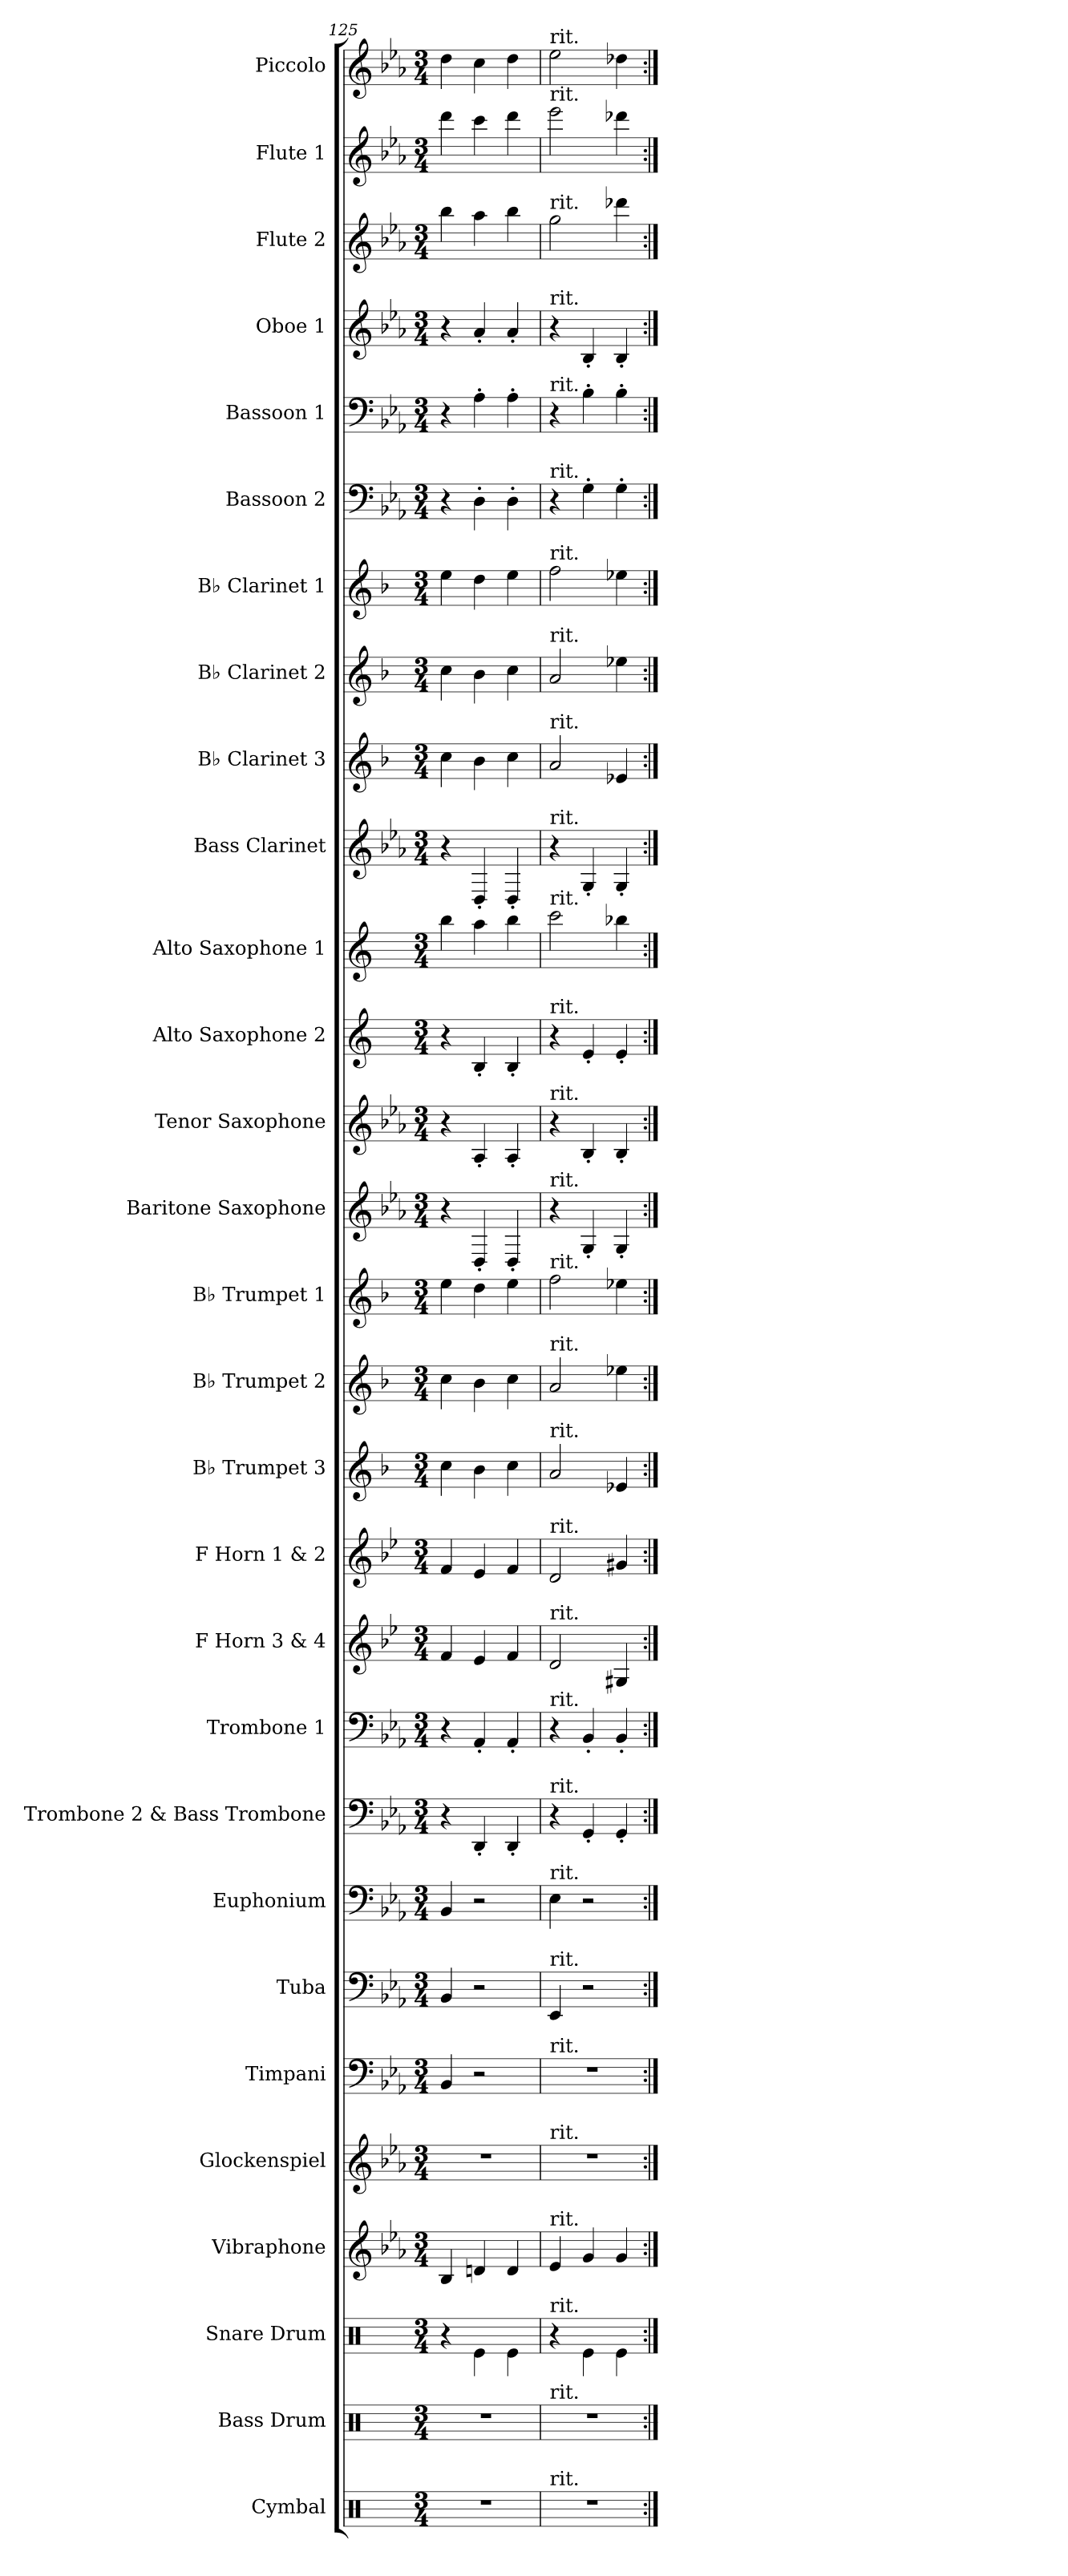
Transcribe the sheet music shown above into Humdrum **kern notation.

**kern	**kern	**kern	**kern	**kern	**kern	**kern	**kern	**kern	**kern	**kern	**kern	**kern	**kern	**kern	**kern	**kern	**kern	**kern	**kern	**kern	**kern	**kern	**kern	**kern	**kern	**kern	**kern	**kern
*part29	*part28	*part27	*part26	*part25	*part24	*part23	*part22	*part21	*part20	*part19	*part18	*part17	*part16	*part15	*part14	*part13	*part12	*part11	*part10	*part9	*part8	*part7	*part6	*part5	*part4	*part3	*part2	*part1
*staff29	*staff28	*staff27	*staff26	*staff25	*staff24	*staff23	*staff22	*staff21	*staff20	*staff19	*staff18	*staff17	*staff16	*staff15	*staff14	*staff13	*staff12	*staff11	*staff10	*staff9	*staff8	*staff7	*staff6	*staff5	*staff4	*staff3	*staff2	*staff1
*I"Cymbal	*I"Bass Drum	*I"Snare Drum	*I"Vibraphone	*I"Glockenspiel	*I"Timpani	*I"Tuba	*I"Euphonium	*I"Trombone 2 &amp; Bass Trombone	*I"Trombone 1	*I"F Horn 3 &amp; 4	*I"F Horn 1 &amp; 2	*I"B♭ Trumpet 3	*I"B♭ Trumpet 2	*I"B♭ Trumpet 1	*I"Baritone Saxophone	*I"Tenor Saxophone	*I"Alto Saxophone 2	*I"Alto Saxophone 1	*I"Bass Clarinet	*I"B♭ Clarinet 3	*I"B♭ Clarinet 2	*I"B♭ Clarinet 1	*I"Bassoon 2	*I"Bassoon 1	*I"Oboe 1	*I"Flute 2	*I"Flute 1	*I"Piccolo
*I'Cym.	*I'B. Dr.	*I'Sn. Dr.	*I'Vib.	*I'Glk.	*I'Timp.	*I'Tba.	*I'Euph.	*I'Tbn. 2 B. Tbn.	*I'Tbn. 1	*I'F Hn. 3 4	*I'F Hn. 1 2	*I'B♭ Tpt. 3	*I'B♭ Tpt. 2	*I'B♭ Tpt. 1	*I'Bar. Sax.	*I'T. Sax.	*I'A. Sax. 2	*I'A. Sax. 1	*I'B. Cl.	*I'B♭ Cl. 3	*I'B♭ Cl. 2	*I'B♭ Cl. 1	*I'Bsn. 2	*I'Bsn. 1	*I'Ob. 1	*I'Fl. 2	*I'Fl. 1	*I'Picc.
*clefX	*clefX	*clefX	*clefG2	*clefG2	*clefF4	*clefF4	*clefF4	*clefF4	*clefF4	*clefG2	*clefG2	*clefG2	*clefG2	*clefG2	*clefG2	*clefG2	*clefG2	*clefG2	*clefG2	*clefG2	*clefG2	*clefG2	*clefF4	*clefF4	*clefG2	*clefG2	*clefG2	*clefG2
*	*	*	*	*ITrd-14c-24	*	*	*	*	*	*ITrd4c7	*ITrd4c7	*ITrd1c2	*ITrd1c2	*ITrd1c2	*ITrd12c21	*ITrd8c14	*ITrd5c9	*ITrd5c9	*ITrd8c14	*ITrd1c2	*ITrd1c2	*ITrd1c2	*	*	*	*	*	*ITrd-7c-12
*k[]	*k[]	*k[]	*k[b-e-a-]	*k[b-e-a-]	*k[b-e-a-]	*k[b-e-a-]	*k[b-e-a-]	*k[b-e-a-]	*k[b-e-a-]	*k[b-e-a-]	*k[b-e-a-]	*k[b-e-a-]	*k[b-e-a-]	*k[b-e-a-]	*k[b-e-a-]	*k[b-e-a-]	*k[b-e-a-]	*k[b-e-a-]	*k[b-e-a-]	*k[b-e-a-]	*k[b-e-a-]	*k[b-e-a-]	*k[b-e-a-]	*k[b-e-a-]	*k[b-e-a-]	*k[b-e-a-]	*k[b-e-a-]	*k[b-e-a-]
*M3/4	*M3/4	*M3/4	*M3/4	*M3/4	*M3/4	*M3/4	*M3/4	*M3/4	*M3/4	*M3/4	*M3/4	*M3/4	*M3/4	*M3/4	*M3/4	*M3/4	*M3/4	*M3/4	*M3/4	*M3/4	*M3/4	*M3/4	*M3/4	*M3/4	*M3/4	*M3/4	*M3/4	*M3/4
=125	=125	=125	=125	=125	=125	=125	=125	=125	=125	=125	=125	=125	=125	=125	=125	=125	=125	=125	=125	=125	=125	=125	=125	=125	=125	=125	=125	=125
2.r	2.r	4r	4B-/	2.r	4BB-/	4BB-/	4BB-/	4r	4r	4B-/	4B-/	4b-\	4b-\	4dd\	4r	4r	4r	4dd\	4r	4b-\	4b-\	4dd\	4r	4r	4r	4bb-\	4ddd\	4ddd\
.	.	4Re\	4dn/	.	2r	2r	2r	4DD'/	4AA-'/	4A-/	4A-/	4a-\	4a-\	4cc\	4DD'/	4AA-'/	4D'/	4cc\	4DD'/	4a-\	4a-\	4cc\	4D'\	4A-'\	4a-'/	4aa-\	4ccc\	4ccc\
.	.	4Re\	4d/	.	.	.	.	4DD'/	4AA-'/	4B-/	4B-/	4b-\	4b-\	4dd\	4DD'/	4AA-'/	4D'/	4dd\	4DD'/	4b-\	4b-\	4dd\	4D'\	4A-'\	4a-'/	4bb-\	4ddd\	4ddd\
=126	=126	=126	=126	=126	=126	=126	=126	=126	=126	=126	=126	=126	=126	=126	=126	=126	=126	=126	=126	=126	=126	=126	=126	=126	=126	=126	=126	=126
!	!	!	!	!	!	!	!	!	!	!	!	!	!	!	!	!	!	!	!	!	!	!	!	!	!	!	!	!LO:TX:a:t=rit.
!	!	!	!	!	!	!	!	!	!	!	!	!	!	!	!	!	!	!	!	!	!	!	!	!	!	!	!LO:TX:a:t=rit.	!
!	!	!	!	!	!	!	!	!	!	!	!	!	!	!	!	!	!	!	!	!	!	!	!	!	!	!LO:TX:a:t=rit.	!	!
!	!	!	!	!	!	!	!	!	!	!	!	!	!	!	!	!	!	!	!	!	!	!	!	!	!LO:TX:a:t=rit.	!	!	!
!	!	!	!	!	!	!	!	!	!	!	!	!	!	!	!	!	!	!	!	!	!	!	!	!LO:TX:a:t=rit.	!	!	!	!
!	!	!	!	!	!	!	!	!	!	!	!	!	!	!	!	!	!	!	!	!	!	!	!LO:TX:a:t=rit.	!	!	!	!	!
!	!	!	!	!	!	!	!	!	!	!	!	!	!	!	!	!	!	!	!	!	!	!LO:TX:a:t=rit.	!	!	!	!	!	!
!	!	!	!	!	!	!	!	!	!	!	!	!	!	!	!	!	!	!	!	!	!LO:TX:a:t=rit.	!	!	!	!	!	!	!
!	!	!	!	!	!	!	!	!	!	!	!	!	!	!	!	!	!	!	!	!LO:TX:a:t=rit.	!	!	!	!	!	!	!	!
!	!	!	!	!	!	!	!	!	!	!	!	!	!	!	!	!	!	!	!LO:TX:a:t=rit.	!	!	!	!	!	!	!	!	!
!	!	!	!	!	!	!	!	!	!	!	!	!	!	!	!	!	!	!LO:TX:a:t=rit.	!	!	!	!	!	!	!	!	!	!
!	!	!	!	!	!	!	!	!	!	!	!	!	!	!	!	!	!LO:TX:a:t=rit.	!	!	!	!	!	!	!	!	!	!	!
!	!	!	!	!	!	!	!	!	!	!	!	!	!	!	!	!LO:TX:a:t=rit.	!	!	!	!	!	!	!	!	!	!	!	!
!	!	!	!	!	!	!	!	!	!	!	!	!	!	!	!LO:TX:a:t=rit.	!	!	!	!	!	!	!	!	!	!	!	!	!
!	!	!	!	!	!	!	!	!	!	!	!	!	!	!LO:TX:a:t=rit.	!	!	!	!	!	!	!	!	!	!	!	!	!	!
!	!	!	!	!	!	!	!	!	!	!	!	!	!LO:TX:a:t=rit.	!	!	!	!	!	!	!	!	!	!	!	!	!	!	!
!	!	!	!	!	!	!	!	!	!	!	!	!LO:TX:a:t=rit.	!	!	!	!	!	!	!	!	!	!	!	!	!	!	!	!
!	!	!	!	!	!	!	!	!	!	!	!LO:TX:a:t=rit.	!	!	!	!	!	!	!	!	!	!	!	!	!	!	!	!	!
!	!	!	!	!	!	!	!	!	!	!LO:TX:a:t=rit.	!	!	!	!	!	!	!	!	!	!	!	!	!	!	!	!	!	!
!	!	!	!	!	!	!	!	!	!LO:TX:a:t=rit.	!	!	!	!	!	!	!	!	!	!	!	!	!	!	!	!	!	!	!
!	!	!	!	!	!	!	!	!LO:TX:a:t=rit.	!	!	!	!	!	!	!	!	!	!	!	!	!	!	!	!	!	!	!	!
!	!	!	!	!	!	!	!LO:TX:a:t=rit.	!	!	!	!	!	!	!	!	!	!	!	!	!	!	!	!	!	!	!	!	!
!	!	!	!	!	!	!LO:TX:a:t=rit.	!	!	!	!	!	!	!	!	!	!	!	!	!	!	!	!	!	!	!	!	!	!
!	!	!	!	!	!LO:TX:a:t=rit.	!	!	!	!	!	!	!	!	!	!	!	!	!	!	!	!	!	!	!	!	!	!	!
!	!	!	!	!LO:TX:a:t=rit.	!	!	!	!	!	!	!	!	!	!	!	!	!	!	!	!	!	!	!	!	!	!	!	!
!	!	!	!LO:TX:a:t=rit.	!	!	!	!	!	!	!	!	!	!	!	!	!	!	!	!	!	!	!	!	!	!	!	!	!
!	!	!LO:TX:a:t=rit.	!	!	!	!	!	!	!	!	!	!	!	!	!	!	!	!	!	!	!	!	!	!	!	!	!	!
!	!LO:TX:a:t=rit.	!	!	!	!	!	!	!	!	!	!	!	!	!	!	!	!	!	!	!	!	!	!	!	!	!	!	!
!LO:TX:a:t=rit.	!	!	!	!	!	!	!	!	!	!	!	!	!	!	!	!	!	!	!	!	!	!	!	!	!	!	!	!
2.r	2.r	4r	4e-/	2.r	2.r	4EE-/	4E-\	4r	4r	2G/	2G/	2g/	2g/	2ee-\	4r	4r	4r	2ee-\	4r	2g/	2g/	2ee-\	4r	4r	4r	2gg\	2eee-\	2eee-\
.	.	4Re\	4g/	.	.	2r	2r	4GG'/	4BB-'/	.	.	.	.	.	4GG'/	4BB-'/	4G'/	.	4GG'/	.	.	.	4G'\	4B-'\	4B-'/	.	.	.
.	.	4Re\	4g/	.	.	.	.	4GG'/	4BB-'/	4C#X/	4c#X/	4d-X/	4dd-X\	4dd-X\	4GG'/	4BB-'/	4G'/	4dd-X\	4GG'/	4d-X/	4dd-X\	4dd-X\	4G'\	4B-'\	4B-'/	4ddd-X\	4ddd-X\	4ddd-X\
=:|!	=:|!	=:|!	=:|!	=:|!	=:|!	=:|!	=:|!	=:|!	=:|!	=:|!	=:|!	=:|!	=:|!	=:|!	=:|!	=:|!	=:|!	=:|!	=:|!	=:|!	=:|!	=:|!	=:|!	=:|!	=:|!	=:|!	=:|!	=:|!
*-	*-	*-	*-	*-	*-	*-	*-	*-	*-	*-	*-	*-	*-	*-	*-	*-	*-	*-	*-	*-	*-	*-	*-	*-	*-	*-	*-	*-
